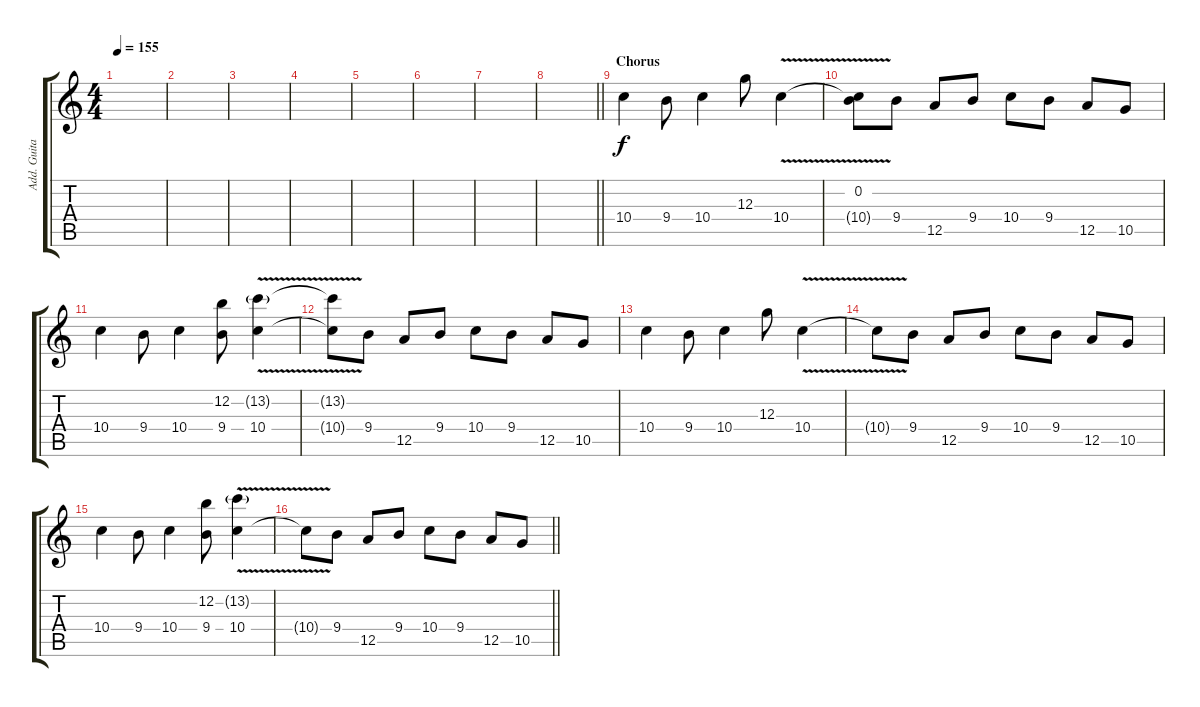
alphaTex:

\track ("Add. Guitar" "Add. Guita") {instrument distortionguitar}
\staff {score tabs}
\tuning (E4 B3 G3 D3 A2 D2) {hide}
\ts (4 4)
\tempo 155
\clef g2
\ks c
|
|
|
|
|
|
|
\barLineRight lightlight
|
\section ("" "Chorus")
10.4.4{balance 0} 9.4.8 10.4.4 12.3.8 10.4{v}.4 |
(0.2 10.4{t}).8 9.4.8 12.5.8 9.4.8 10.4.8 9.4.8 12.5.8 10.5.8 |
10.4.4 9.4.8 10.4.4 (12.2 9.4).8 (13.2{g} 10.4{v}).4 |
(13.2{t} 10.4{t}).8 9.4.8 12.5.8 9.4.8 10.4.8 9.4.8 12.5.8 10.5.8 |
10.4.4 9.4.8 10.4.4 12.3.8 10.4{v}.4 |
10.4{t}.8 9.4.8 12.5.8 9.4.8 10.4.8 9.4.8 12.5.8 10.5.8 |
10.4.4 9.4.8 10.4.4 (12.2 9.4).8 (13.2{g} 10.4{v}).4 |
\barLineRight lightlight
10.4{t}.8 9.4.8 12.5.8 9.4.8 10.4.8 9.4.8 12.5.8 10.5.8
